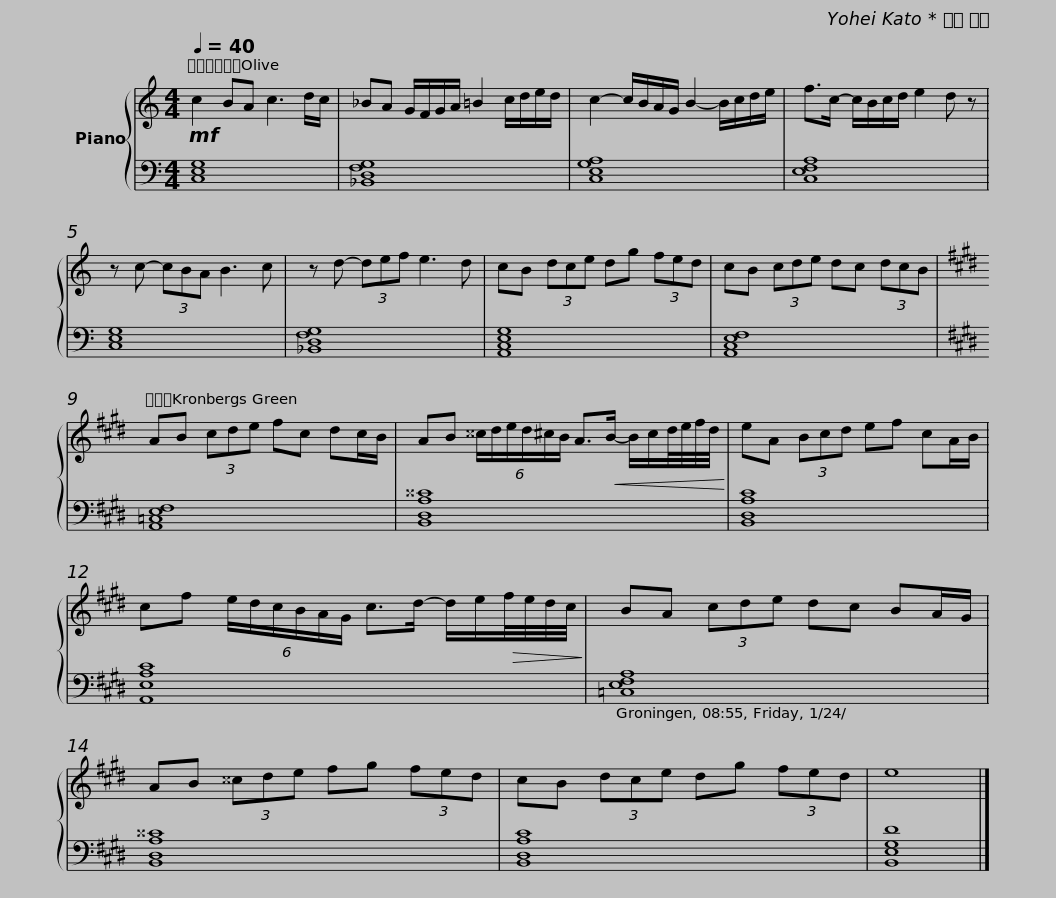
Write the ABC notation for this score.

X:1
%%score { 1 | 2 }
L:1/8
Q:1/4=40
M:4/4
I:linebreak $
K:C
V:1 treble
V:2 bass
V:1
!mf! c2 BA c3 d/c/ | _BA G/F/G/A/ =B2 c/d/e/d/ | c2- c/B/A/G/ B2- B/c/d/e/ | f>c- c/B/c/d/ e2 d z | z c- (3cBA B3 c |$ %5
 z d- (3def e3 d | cB (3dce dg (3fed | cB (3cde dc (3dcB |[K:E] AB (3cde fc dc/B/ |$ AB (6:4:6^^c/d/e/d/^c/B/ A>!<(!B- B/c/d/4e/4f/4d/4!<)! | %10
 eA (3Bcd ef cA/B/ | cf (6:4:6e/d/c/B/A/G/ c>d- d/e/!>(!f/4e/4d/4c/4!>)! |$ BA (3cde dc BA/G/ | AB (3^^cde fg (3fed | cB (3dce dg (3fed | %15
 e8 |] %16
V:2
 [C,E,G,]8 | [_B,,D,F,G,]8 | [C,E,G,A,]8 | [C,E,F,A,]8 | [C,E,G,]8 |$ %5
 [_B,,D,F,G,]8 | [A,,C,E,G,]8 | [A,,C,E,F,]8 |[K:E] [A,,=C,E,F,]8 |$ [B,,D,A,^^C]8 | %10
 [B,,D,A,C]8 | [A,,E,A,C]8 |$ [=C,E,F,A,]8 | [B,,D,A,^^C]8 | [B,,D,A,C]8 | %15
 [B,,E,G,D]8 |] %16
